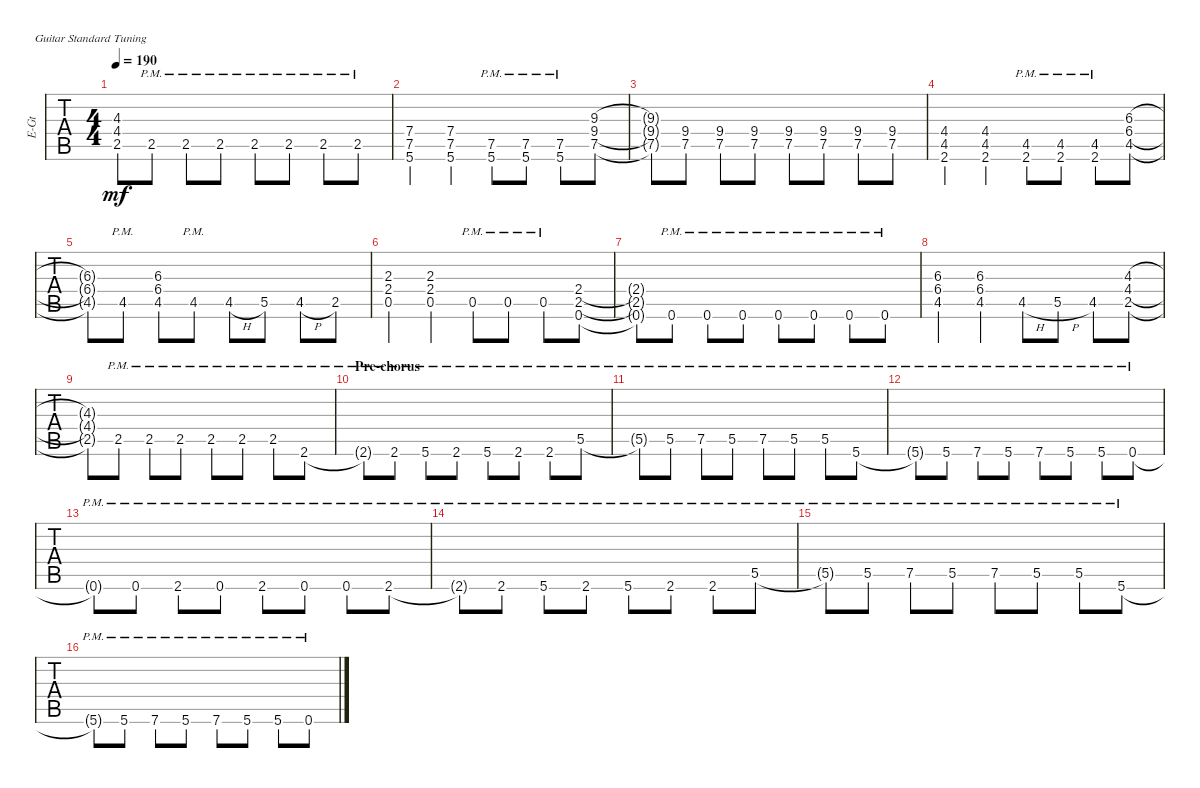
\defaultSystemsLayout 4
\bracketExtendMode groupsimilarinstruments
\otherSystemsTrackNameOrientation horizontal
\track ("Matthew" "E-Gt") {instrument distortionguitar}
\staff {tabs}
\tuning (E4 B3 G3 D3 A2 E2)
\ts (4 4)
\tempo 190
\clef g2
\ks c
(2.5{t} 4.4{t acc #} 4.3{t}).8{dy mf} 2.5{pm}.8 2.5{pm}.8 2.5{pm}.8 2.5{pm}.8 2.5{pm}.8 2.5{pm}.8 2.5{pm}.8 |
(5.6 7.5 7.4).4 (5.6 7.5 7.4).4 (5.6{pm} 7.5{pm}).8 (5.6{pm} 7.5{pm}).8 (5.6{pm} 7.5{pm}).8 (7.5 9.4 9.3).8 |
(7.5{t} 9.4{t} 9.3{t}).8 (7.5 9.4).8 (7.5 9.4).8 (7.5 9.4).8 (7.5 9.4).8 (7.5 9.4).8 (7.5 9.4).8 (7.5 9.4).8 |
(2.6{acc #} 4.5{acc #} 4.4{acc #}).4 (2.6{acc #} 4.5{acc #} 4.4{acc #}).4 (4.5{pm acc #} 2.6{pm acc #}).8 (2.6{pm acc #} 4.5{pm acc #}).8 (4.5{pm acc #} 2.6{pm acc #}).8 (4.5{acc #} 6.4{acc #} 6.3{acc #}).8 |
(4.5{t acc #} 6.4{t acc #} 6.3{t acc #}).8 4.5{pm acc #}.8 (4.5{acc #} 6.4{acc #} 6.3{acc #}).8 4.5{pm acc #}.8 4.5{h acc #}.8 5.5.8 4.5{h acc #}.8 2.5.8 |
(2.4 2.3 0.5).4 (0.5 2.4 2.3).4 0.5{pm}.8 0.5{pm}.8 0.5{pm}.8 (0.6 2.5 2.4).8 |
(0.6{t} 2.5{t} 2.4{t}).8 0.6{pm}.8 0.6{pm}.8 0.6{pm}.8 0.6{pm}.8 0.6{pm}.8 0.6{pm}.8 0.6{pm}.8 |
(4.5{acc #} 6.4{acc #} 6.3{acc #}).4 (4.5{acc #} 6.4{acc #} 6.3{acc #}).4 4.5{h acc #}.8 5.5{h}.8 4.5{acc #}.8 (2.5 4.4{acc #} 4.3).8 |
(2.5{t} 4.4{t acc #} 4.3{t}).8 2.5{pm}.8 2.5{pm}.8 2.5{pm}.8 2.5{pm}.8 2.5{pm}.8 2.5{pm}.8 2.6{pm acc #}.8 |
\section ("" "Pre-chorus")
2.6{pm t acc #}.8 2.6{pm acc #}.8 5.6{pm}.8 2.6{pm acc #}.8 5.6{pm}.8 2.6{pm acc #}.8 2.6{pm acc #}.8 5.5{pm}.8 |
5.5{pm t}.8 5.5{pm}.8 7.5{pm}.8 5.5{pm}.8 7.5{pm}.8 5.5{pm}.8 5.5{pm}.8 5.6{pm}.8 |
5.6{pm t}.8 5.6{pm}.8 7.6{pm}.8 5.6{pm}.8 7.6{pm}.8 5.6{pm}.8 5.6{pm}.8 0.6{pm}.8 |
0.6{pm t}.8 0.6{pm}.8 2.6{pm acc #}.8 0.6{pm}.8 2.6{pm acc #}.8 0.6{pm}.8 0.6{pm}.8 2.6{pm acc #}.8 |
2.6{pm t acc #}.8 2.6{pm acc #}.8 5.6{pm}.8 2.6{pm acc #}.8 5.6{pm}.8 2.6{pm acc #}.8 2.6{pm acc #}.8 5.5{pm}.8 |
5.5{pm t}.8 5.5{pm}.8 7.5{pm}.8 5.5{pm}.8 7.5{pm}.8 5.5{pm}.8 5.5{pm}.8 5.6{pm}.8 |
5.6{pm t}.8 5.6{pm}.8 7.6{pm}.8 5.6{pm}.8 7.6{pm}.8 5.6{pm}.8 5.6{pm}.8 0.6{pm}.8
